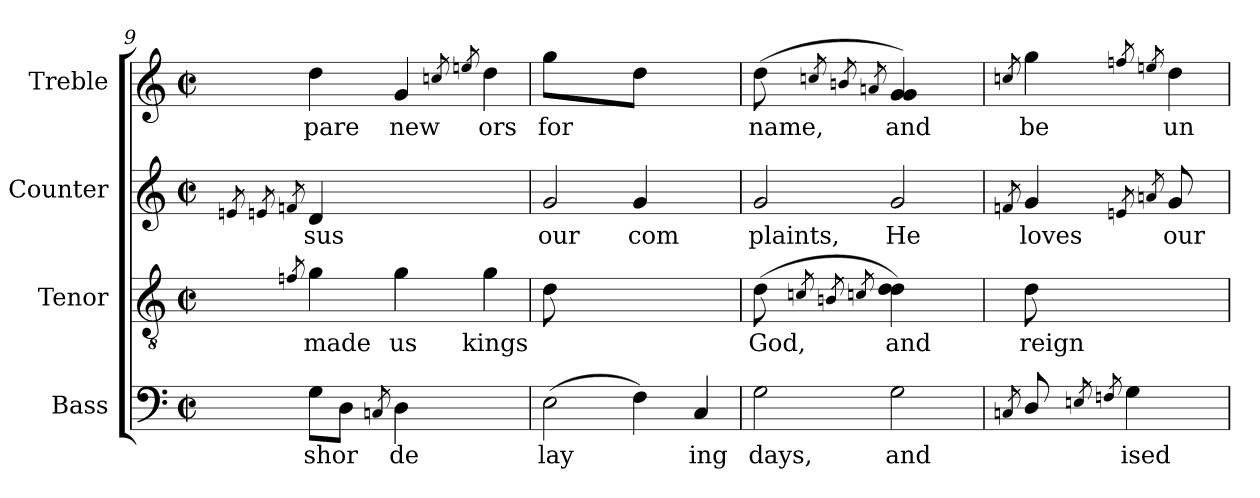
**kern	**text	**kern	**text	**kern	**text	**kern	**text
*part4	*part4	*part3	*part3	*part2	*part2	*part1	*part1
*staff4	*staff4	*staff3	*staff3	*staff2	*staff2	*staff1	*staff1
*I"Bass	*	*I"Tenor	*	*I"Counter	*	*I"Treble	*
*I'B.	*	*I'T.	*	*I'C.	*	*I'Tr.	*
!!LO:PB:g=z
*clefF4	*	*clefGv2	*	*clefG2	*	*clefG2	*
*k[]	*	*k[]	*	*k[]	*	*k[]	*
*C:	*	*C:	*	*C:	*	*C:	*
*M2/2	*	*M2/2	*	*M2/2	*	*M2/2	*
*met(c|)	*	*met(c|)	*	*met(c|)	*	*met(c|)	*
=9	=9	=9	=9	=9	=9	=9	=9
.	.	.	.	8qen/	.	.	.
.	.	.	.	8qen/	.	.	.
.	.	8qfn/	.	8qfn/	.	.	.
!	!LO:LY:b:rj	!	!LO:LY:b:rj	!	!LO:LY:b:rj	!	!LO:LY:b:rj
8G\L	shor	4g\	made	4d/	sus	4dd\	pare
!	!LO:LY:b:rj	!	!	!	!	!	!
8D\J	.	.	.	.	.	.	.
8qCn/	.	.	.	.	.	.	.
!	!LO:LY:b:rj	!	!LO:LY:b:rj	!	!	!	!LO:LY:b:rj
4D\	de	4g\	us	2ryy	.	4g/	new
.	.	.	.	.	.	8qccn/	.
.	.	.	.	.	.	8qeen/	.
!	!	!	!LO:LY:b:rj	!	!	!	!LO:LY:b:rj
4ryy	.	4g\	kings	.	.	4dd\	ors
=10	=10	=10	=10	=10	=10	=10	=10
!	!LO:LY:b:rj	!	!LO:LY:b:rj	!	!LO:LY:b:rj	!	!LO:LY:b:rj
(>2E\	lay	8d\	.	2g/	our	8gg\L	for
.	.	2..ryy	.	.	.	4.ryy	.
!	!LO:LY:b:rj	!	!	!	!LO:LY:b:rj	!	!LO:LY:b:rj
4F\)	.	.	.	4g/	com	8dd\J	.
.	.	.	.	.	.	4.ryy	.
!	!LO:LY:b:rj	!	!	!	!	!	!
4C/	ing	.	.	4ryy	.	.	.
=11	=11	=11	=11	=11	=11	=11	=11
!	!LO:LY:b:rj	!	!LO:LY:b:rj	!	!LO:LY:b:rj	!	!LO:LY:b:rj
2G\	days,	(>8d\	God,	2g/	plaints,	(>8dd\	name,
.	.	4.ryy	.	.	.	4.ryy	.
.	.	8qcn/	.	.	.	8qccn/	.
.	.	8qBn/	.	.	.	8qbn/	.
.	.	8qcn/	.	.	.	8qan/	.
!	!LO:LY:b:rj	!	!LO:LY:b:rj	!	!LO:LY:b:rj	!	!LO:LY:b:rj
2G\	and	4d\ 4d\)	and	2g/	He	4g/ 4g/)	and
.	.	4ryy	.	.	.	4ryy	.
=12	=12	=12	=12	=12	=12	=12	=12
8qCn/	.	.	.	8qfn/	.	8qccn/	.
!	!LO:LY:b:rj	!	!LO:LY:b:rj	!	!LO:LY:b:rj	!	!LO:LY:b:rj
8D/	.	8d\L	reign	4g/	loves	4gg\	be
8qEn/	.	.	.	.	.	.	.
8qFn/	.	.	.	.	.	.	.
!	!LO:LY:b:rj	!	!	!	!	!	!
4G\	ised	4.ryy	.	.	.	.	.
.	.	.	.	8qen/	.	8qffn/	.
.	.	.	.	8qan/	.	8qeen/	.
!	!	!	!	!	!LO:LY:b:rj	!	!LO:LY:b:rj
.	.	.	.	8g/	our	4dd\	un
8ryy	.	.	.	8ryy	.	.	.
=	=	=	=	=	=	=	=
*-	*-	*-	*-	*-	*-	*-	*-
